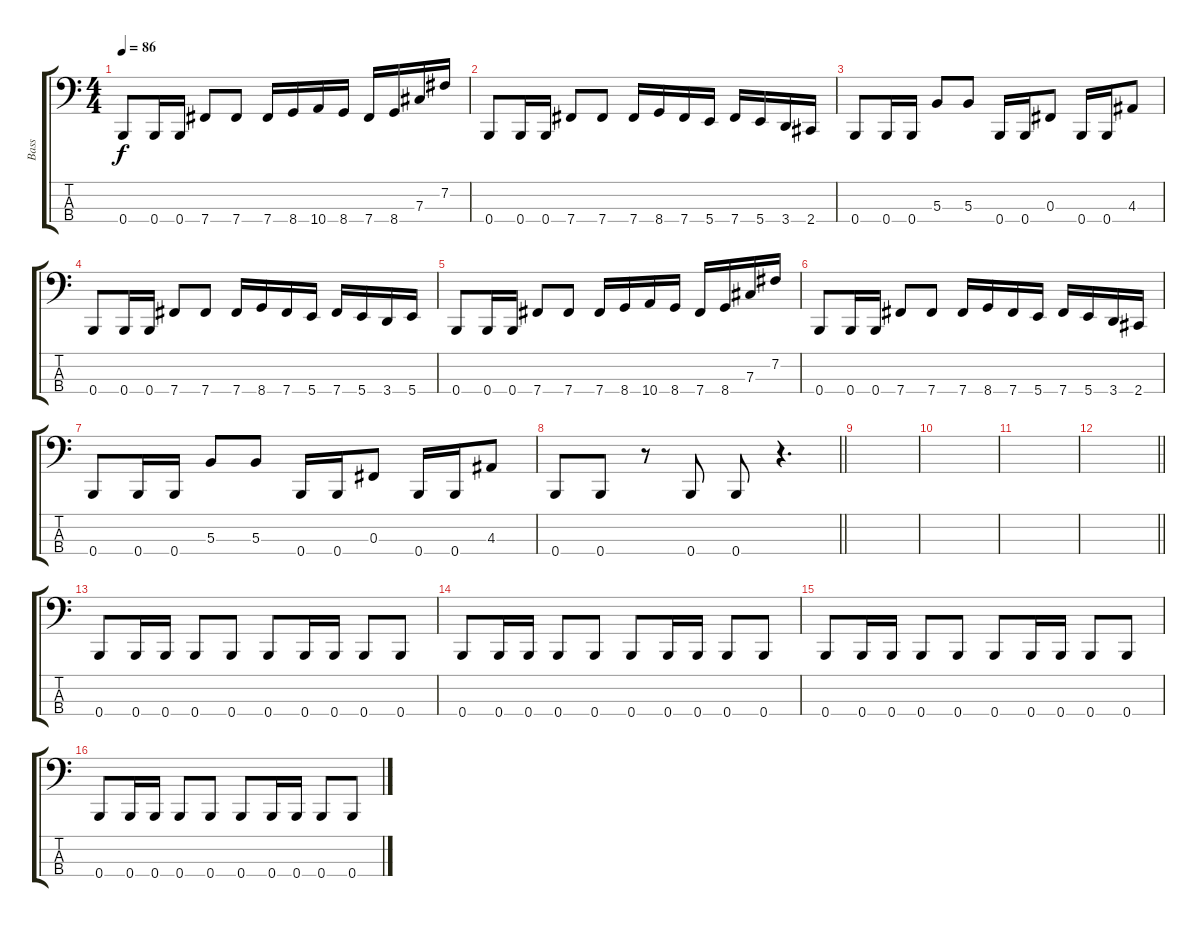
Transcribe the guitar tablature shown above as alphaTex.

\track ("Bass" "Bass") {instrument electricbasspick}
\staff {score tabs}
\tuning (Gb2 B1 Gb1 B0) {hide}
\ts (4 4)
\tempo 86
\clef f4
\ks c
0.4.8{dy f} 0.4.16 0.4.16 7.4.8 7.4.8 7.4.16 8.4.16 10.4.16 8.4.16 7.4.16 8.4.16 7.3.16 7.2.16 |
0.4.8 0.4.16 0.4.16 7.4.8 7.4.8 7.4.16 8.4.16 7.4.16 5.4.16 7.4.16 5.4.16 3.4.16 2.4.16 |
0.4.8 0.4.16 0.4.16 5.3.8 5.3.8 0.4.16 0.4.16 0.3.8 0.4.16 0.4.16 4.3.8 |
0.4.8 0.4.16 0.4.16 7.4.8 7.4.8 7.4.16 8.4.16 7.4.16 5.4.16 7.4.16 5.4.16 3.4.16 5.4.16 |
0.4.8 0.4.16 0.4.16 7.4.8 7.4.8 7.4.16 8.4.16 10.4.16 8.4.16 7.4.16 8.4.16 7.3.16 7.2.16 |
0.4.8 0.4.16 0.4.16 7.4.8 7.4.8 7.4.16 8.4.16 7.4.16 5.4.16 7.4.16 5.4.16 3.4.16 2.4.16 |
0.4.8 0.4.16 0.4.16 5.3.8 5.3.8 0.4.16 0.4.16 0.3.8 0.4.16 0.4.16 4.3.8 |
\barLineRight lightlight
0.4.8 0.4.8 r.8 0.4.8 0.4.8 r.4{d} |
|
|
|
\barLineRight lightlight
|
0.4.8 0.4.16 0.4.16 0.4.8 0.4.8 0.4.8 0.4.16 0.4.16 0.4.8 0.4.8 |
0.4.8 0.4.16 0.4.16 0.4.8 0.4.8 0.4.8 0.4.16 0.4.16 0.4.8 0.4.8 |
0.4.8 0.4.16 0.4.16 0.4.8 0.4.8 0.4.8 0.4.16 0.4.16 0.4.8 0.4.8 |
0.4.8 0.4.16 0.4.16 0.4.8 0.4.8 0.4.8 0.4.16 0.4.16 0.4.8 0.4.8
